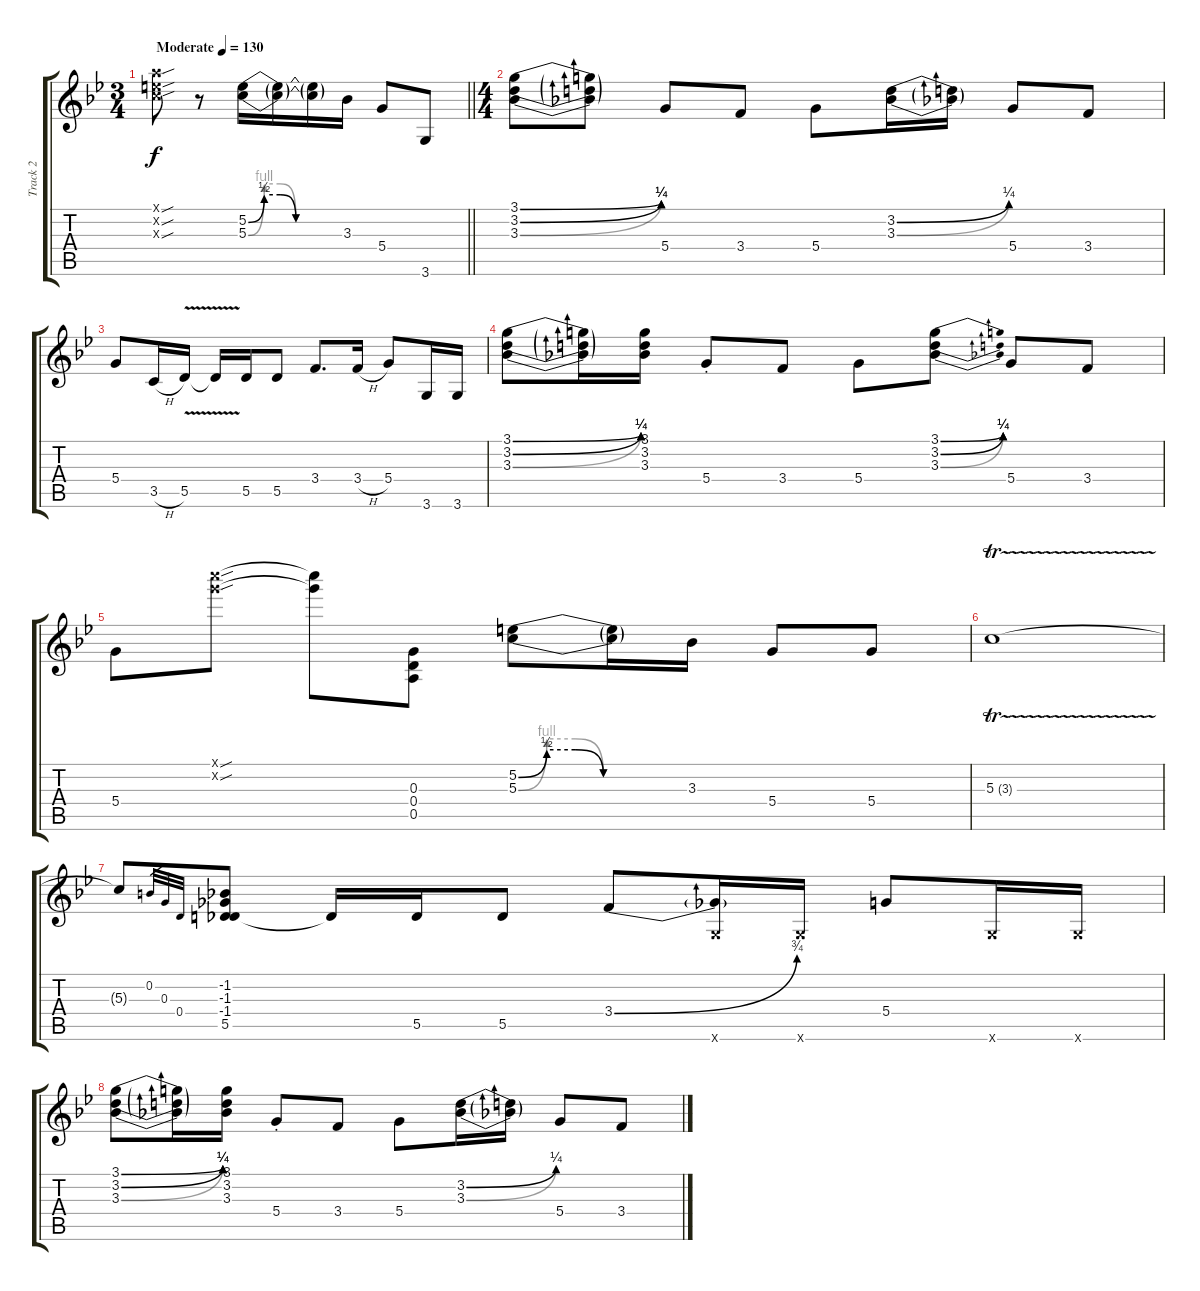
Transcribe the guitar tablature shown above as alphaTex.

\track ("Track 2" "Track 2") {instrument electricguitarjazz}
\staff {score tabs}
\tuning (E4 B3 G3 D3 A2 E2) {hide}
\ts (3 4)
\tempo (130 "Moderate")
\clef g2
\barLineRight lightlight
\ks gminor
(5.1{sou x} 5.2{sou x} 5.3{sou x}).8{dy f instrument electricguitarjazz} r.8 (5.2{be (custom 0 0 10 2 20 2 30 0 60 0)} 5.3{be (custom 0 0 10 4 20 4 30 0 60 0)}).16 (5.2{t} 5.3{t}).16 (5.2{t} 5.3{t}).16 3.3.16 5.4.8 3.6.8 |
\ts (4 4)
(3.1{be (bend 0 0 60 1)} 3.2{be (bend 0 0 60 1)} 3.3{be (bend 0 0 60 1)}).8 (3.1{t} 3.2{t} 3.3{t}).8 5.4.8 3.4.8 5.4.8 (3.2{be (bend 0 0 60 1)} 3.3{be (bend 0 0 60 1)}).16 (3.2{t} 3.3{t}).16 5.4.8 3.4.8 |
5.4.8 3.5{h}.16 5.5{v}.16 5.5{t}.16 5.5.16 5.5.8 3.4.8{d} 3.4{h}.16 5.4.8 3.6.16 3.6.16 |
(3.1{be (bend 0 0 60 1)} 3.2{be (bend 0 0 60 1)} 3.3{be (bend 0 0 60 1)}).8 (3.1{t} 3.2{t} 3.3{t}).16 (3.1 3.2 3.3).16 5.4{st}.8 3.4.8 5.4.8 (3.1{be (bend 0 0 60 1)} 3.2{be (bend 0 0 60 1)} 3.3{be (bend 0 0 60 1)}).8 5.4.8 3.4.8 |
5.4.8 (20.1{sou x} 20.2{sou x}).8 (20.1{t} 20.2{t}).8 (0.3 0.4 0.5).8 (5.2{be (custom 0 0 10 2 20 2 30 0 60 0)} 5.3{be (custom 0 0 10 4 20 4 30 0 60 0)}).8 (5.2{t} 5.3{t}).16 3.3.16 5.4.8 5.4.8 |
5.3{tr (3 32)}.1 |
5.3{t}.8 0.2.32{gr} 0.3.32{gr} 0.4.32{gr} (-1.2 -1.3 -1.4 5.5).8 5.5{t}.16 5.5.16 5.5.8 3.4{be (bend 0 0 60 3)}.8 (3.4{t} 3.6{x}).16 3.6{x}.16 5.4.8 3.6{x}.16 3.6{x}.16 |
(3.1{be (bend 0 0 60 1)} 3.2{be (bend 0 0 60 1)} 3.3{be (bend 0 0 60 1)}).8 (3.1{t} 3.2{t} 3.3{t}).16 (3.1 3.2 3.3).16 5.4{st}.8 3.4.8 5.4.8 (3.2{be (bend 0 0 60 1)} 3.3{be (bend 0 0 60 1)}).16 (3.2{t} 3.3{t}).16 5.4.8 3.4.8
